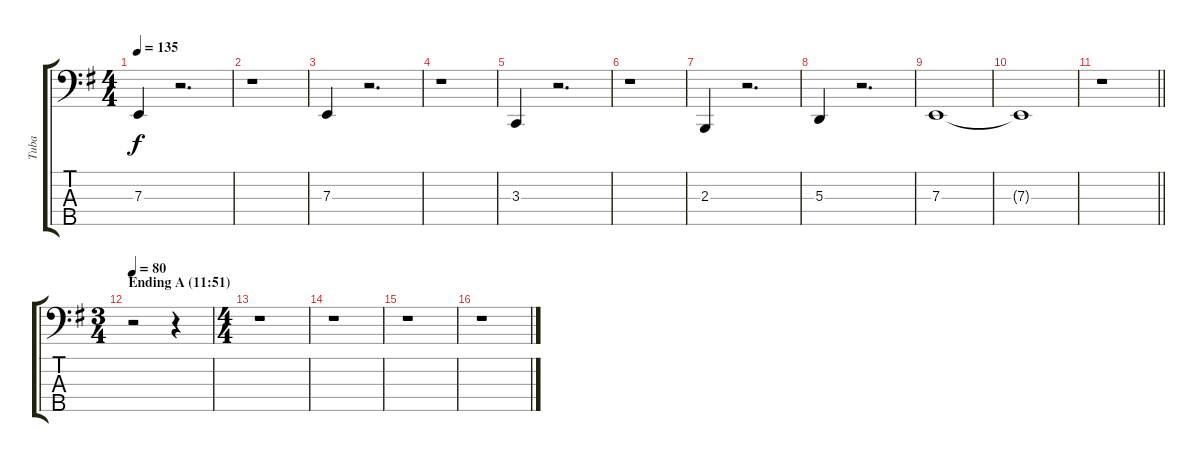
\track ("Tuba" "Tuba") {instrument tuba}
\staff {score tabs}
\tuning (G2 D2 A1 E1 B0) {hide}
\ts (4 4)
\tempo 135
\clef f4
\ks eminor
7.3.4{dy f} r.2{d} |
r.1 |
7.3.4 r.2{d} |
r.1 |
3.3.4 r.2{d} |
r.1 |
2.3.4 r.2{d} |
5.3.4 r.2{d} |
7.3.1 |
7.3{t}.1 |
\barLineRight lightlight
r.1 |
\ts (3 4)
\section ("" "Ending A (11:51)")
\tempo 80
r.2 r.4 |
\ts (4 4)
r.1 |
r.1 |
r.1 |
r.1
